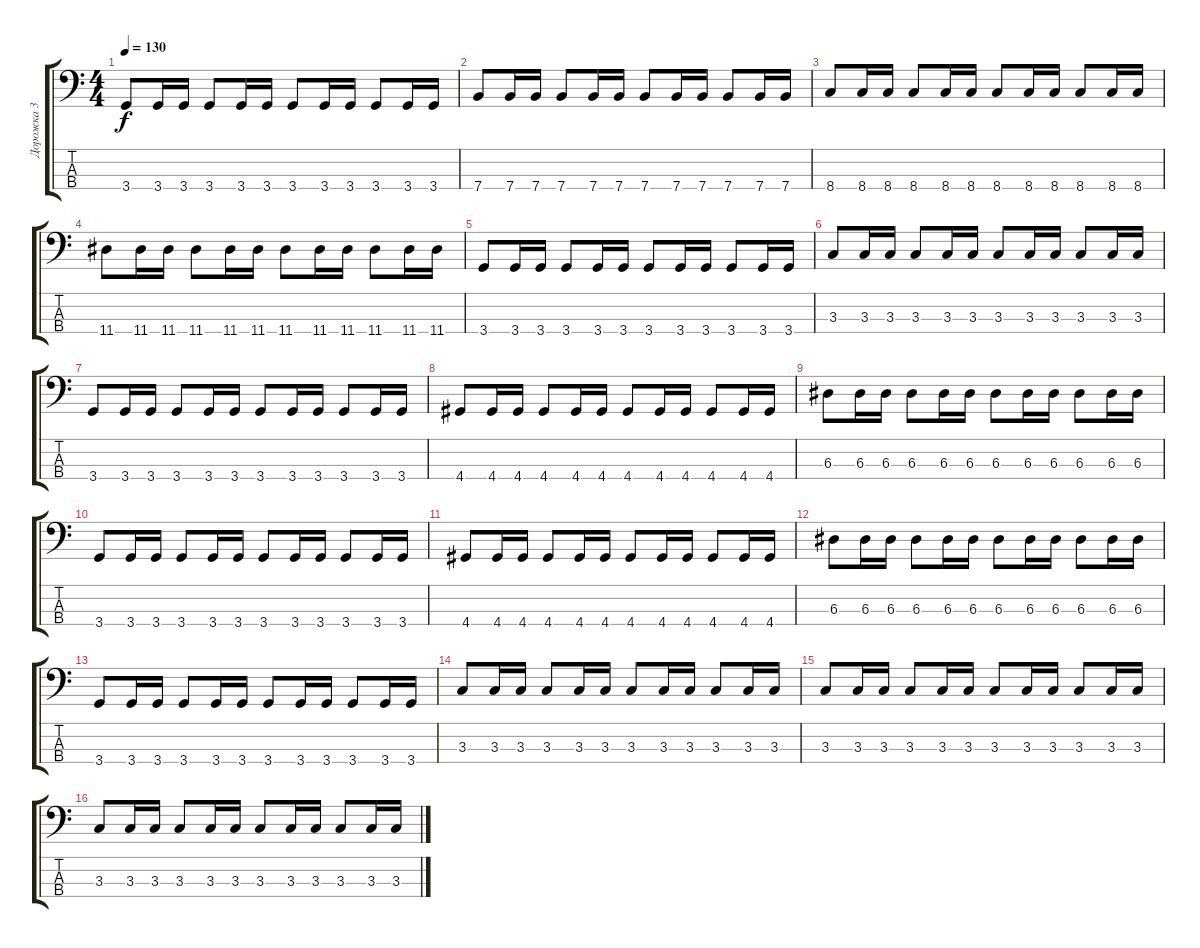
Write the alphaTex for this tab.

\track ("Дорожка 3" "Дорожка 3") {instrument electricbasspick}
\staff {score tabs}
\tuning (G2 D2 A1 E1) {hide}
\ts (4 4)
\tempo 130
\clef f4
\ks c
3.4.8{dy f} 3.4.16 3.4.16 3.4.8 3.4.16 3.4.16 3.4.8 3.4.16 3.4.16 3.4.8 3.4.16 3.4.16 |
7.4.8 7.4.16 7.4.16 7.4.8 7.4.16 7.4.16 7.4.8 7.4.16 7.4.16 7.4.8 7.4.16 7.4.16 |
8.4.8 8.4.16 8.4.16 8.4.8 8.4.16 8.4.16 8.4.8 8.4.16 8.4.16 8.4.8 8.4.16 8.4.16 |
11.4.8 11.4.16 11.4.16 11.4.8 11.4.16 11.4.16 11.4.8 11.4.16 11.4.16 11.4.8 11.4.16 11.4.16 |
3.4.8 3.4.16 3.4.16 3.4.8 3.4.16 3.4.16 3.4.8 3.4.16 3.4.16 3.4.8 3.4.16 3.4.16 |
3.3.8 3.3.16 3.3.16 3.3.8 3.3.16 3.3.16 3.3.8 3.3.16 3.3.16 3.3.8 3.3.16 3.3.16 |
3.4.8 3.4.16 3.4.16 3.4.8 3.4.16 3.4.16 3.4.8 3.4.16 3.4.16 3.4.8 3.4.16 3.4.16 |
4.4.8 4.4.16 4.4.16 4.4.8 4.4.16 4.4.16 4.4.8 4.4.16 4.4.16 4.4.8 4.4.16 4.4.16 |
6.3.8 6.3.16 6.3.16 6.3.8 6.3.16 6.3.16 6.3.8 6.3.16 6.3.16 6.3.8 6.3.16 6.3.16 |
3.4.8 3.4.16 3.4.16 3.4.8 3.4.16 3.4.16 3.4.8 3.4.16 3.4.16 3.4.8 3.4.16 3.4.16 |
4.4.8 4.4.16 4.4.16 4.4.8 4.4.16 4.4.16 4.4.8 4.4.16 4.4.16 4.4.8 4.4.16 4.4.16 |
6.3.8 6.3.16 6.3.16 6.3.8 6.3.16 6.3.16 6.3.8 6.3.16 6.3.16 6.3.8 6.3.16 6.3.16 |
3.4.8 3.4.16 3.4.16 3.4.8 3.4.16 3.4.16 3.4.8 3.4.16 3.4.16 3.4.8 3.4.16 3.4.16 |
3.3.8 3.3.16 3.3.16 3.3.8 3.3.16 3.3.16 3.3.8 3.3.16 3.3.16 3.3.8 3.3.16 3.3.16 |
3.3.8 3.3.16 3.3.16 3.3.8 3.3.16 3.3.16 3.3.8 3.3.16 3.3.16 3.3.8 3.3.16 3.3.16 |
3.3.8 3.3.16 3.3.16 3.3.8 3.3.16 3.3.16 3.3.8 3.3.16 3.3.16 3.3.8 3.3.16 3.3.16
